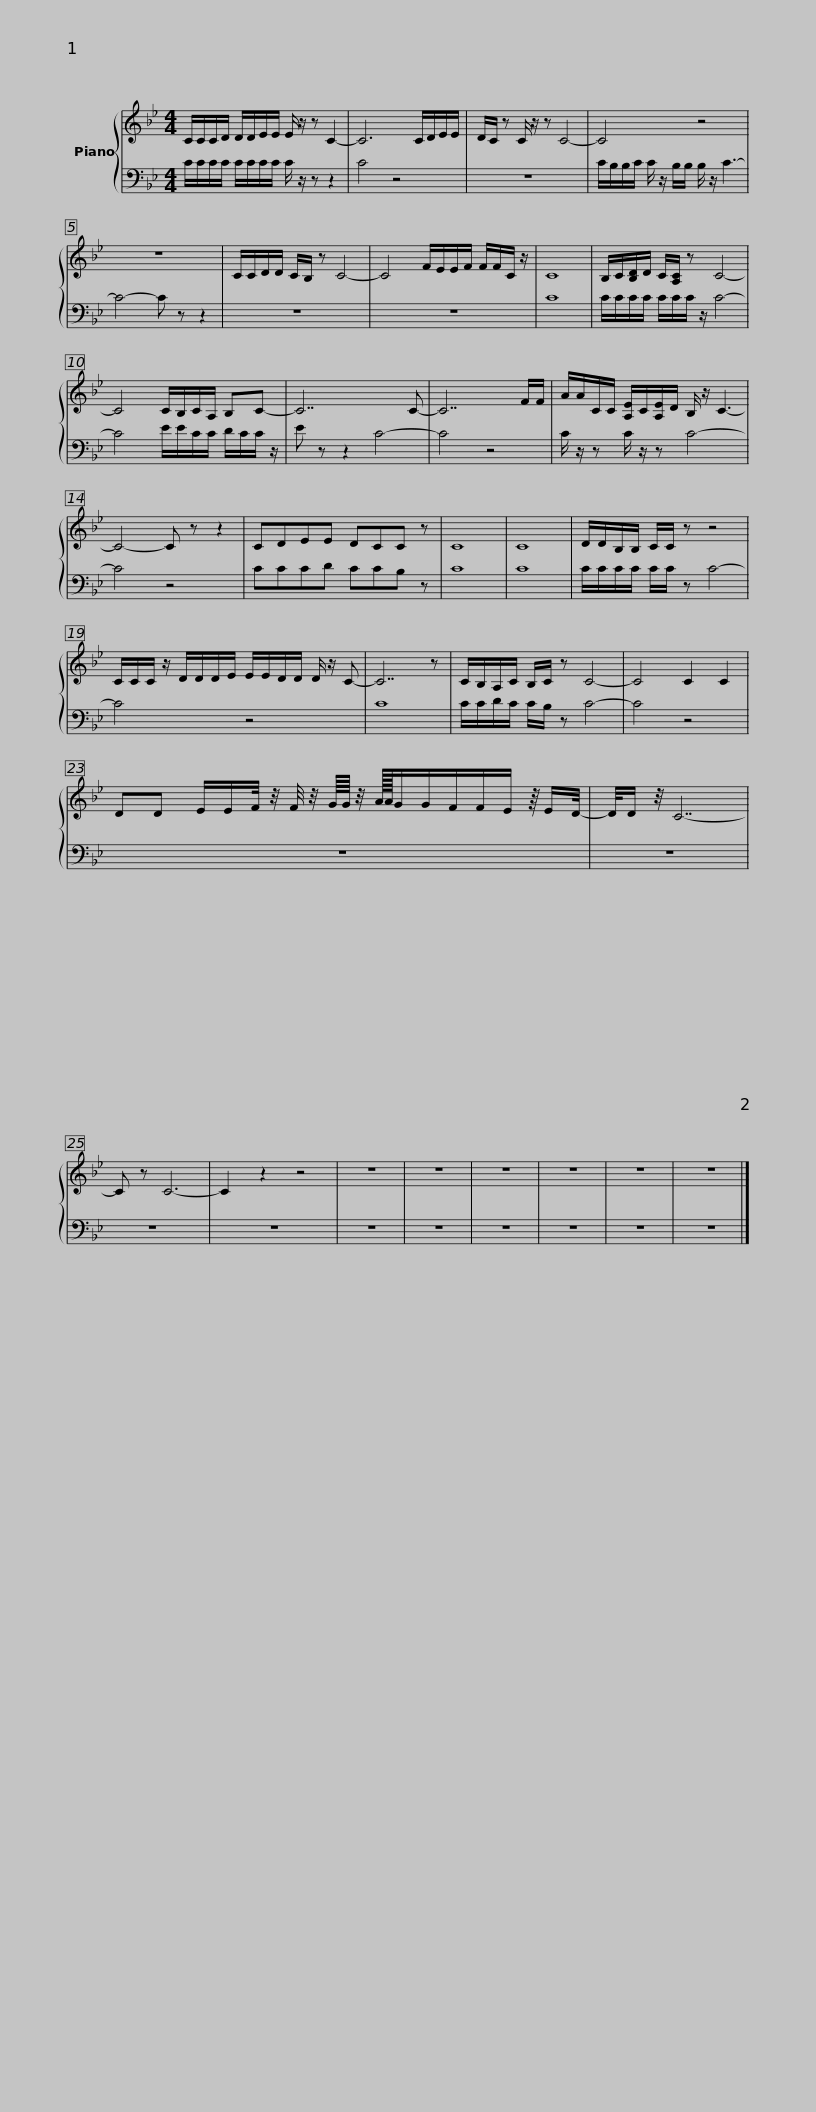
X:1
%%score { 1 | 2 }
L:1/8
M:4/4
I:linebreak $
K:Bb
V:1 treble
V:2 bass
V:1
 C/C/C/D/ D/D/E/E/ E/ z/ z C2- | C6 C/D/E/E/ | D/C/ z C/ z/ z C4- | C4 z4 |$ z8 | %5
 C/C/D/D/ C/B,/ z C4- | C4 F/E/E/F/ F/F/C/ z/ | C8 | B,/C/[B,D]/D/ C/[A,C]/ z C4- |$ C4 C/B,/C/A,/ B,C- | %10
 C7 C- | C7 F/F/ | A/A/C/C/ [A,E]/C/[A,E]/D/ B,/ z/ C3- | C4- C z z2 |$ CDEE DCC z | %15
 C8 | C8 | D/D/B,/B,/ C/C/ z z4 | C/C/C/ z/ D/D/D/E/ E/E/D/D/ D/ z/ C- | C7 z |$ %20
 C/B,/A,/C/ B,/C/ z C4- | C4 C2 C2 | DD E/E/F/4 z/4 F/4 z/4 G/8G/8 z/4 A/16A/16G/G/F/F/E/ z/8 E/D/4- | D/4D/ z/4 C7- | C z C6- |$ %25
 C2 z2 z4 | z8 | z8 | z8 | z8 | %30
 z8 | z8 |] %32
V:2
 C/C/C/C/ C/C/C/C/ C/ z/ z z2 | C4 z4 | z8 | C/B,/B,/C/ C/ z/ B,/B,/ B,/ z/ C3- |$ C4- C z z2 | %5
 z8 | z8 | C8 | C/C/C/C/ C/C/C/ z/ C4- |$ C4 E/E/C/C/ D/C/C/ z/ | %10
 E z z2 C4- | C4 z4 | C/ z/ z C/ z/ z C4- | C4 z4 |$ CCCD CCB, z | %15
 C8 | C8 | C/C/C/C/ C/C/ z C4- | C4 z4 | C8 |$ %20
 C/C/D/C/ C/B,/ z C4- | C4 z4 | z8 | z8 | z8 |$ %25
 z8 | z8 | z8 | z8 | z8 | %30
 z8 | z8 |] %32
